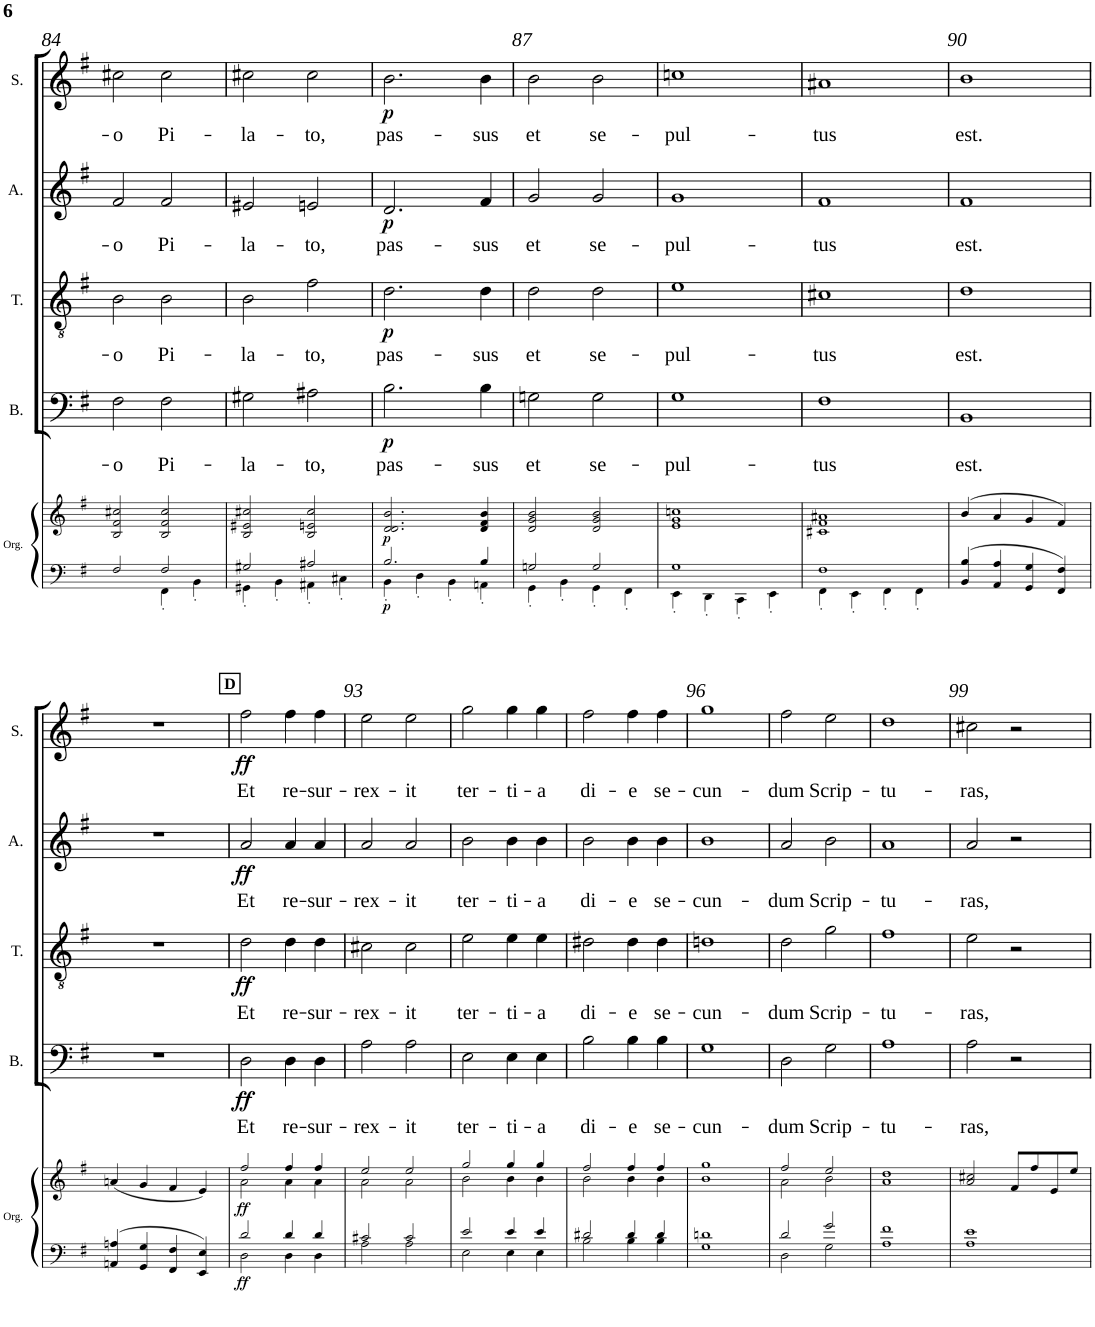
**kern	**kern	**dynam	**kern	**text	**dynam	**kern	**text	**dynam	**kern	**text	**dynam	**kern	**text	**dynam
*part5	*part5	*part5	*part4	*part4	*part4	*part3	*part3	*part3	*part2	*part2	*part2	*part1	*part1	*part1
*staff6	*staff5	*staff5/6	*staff4	*staff4	*staff4	*staff3	*staff3	*staff3	*staff2	*staff2	*staff2	*staff1	*staff1	*staff1
*I"Organ	*	*	*I"Bass	*	*	*I"Tenor	*	*	*I"Alto	*	*	*I"Soprano	*	*
*I'Org.	*	*	*I'B.	*	*	*I'T.	*	*	*I'A.	*	*	*I'S.	*	*
!!LO:PB:g=z
*clefF4	*clefG2	*	*clefF4	*	*	*clefGv2	*	*	*clefG2	*	*	*clefG2	*	*
*k[f#]	*k[f#]	*	*k[f#]	*	*	*k[f#]	*	*	*k[f#]	*	*	*k[f#]	*	*
*M2/2	*M2/2	*	*M2/2	*	*	*M2/2	*	*	*M2/2	*	*	*M2/2	*	*
*met(c|)	*met(c|)	*	*met(c|)	*	*	*met(c|)	*	*	*met(c|)	*	*	*met(c|)	*	*
=84	=84	=84	=84	=84	=84	=84	=84	=84	=84	=84	=84	=84	=84	=84
*^	*	*	*	*	*	*	*	*	*	*	*	*	*	*
!	!	!	!	!	!LO:LY:b	!	!	!LO:LY:b	!	!	!LO:LY:b	!	!	!LO:LY:b	!
2F#/	2ryy	2B/ 2f#/ 2cc#X/	.	2F#\	-o	.	2B\	-o	.	2f#/	-o	.	2cc#X\	-o	.
!	!	!	!	!	!LO:LY:b	!	!	!LO:LY:b	!	!	!LO:LY:b	!	!	!LO:LY:b	!
2F#/	4FF#'\	2B/ 2f#/ 2cc#/	.	2F#\	Pi-	.	2B\	Pi-	.	2f#/	Pi-	.	2cc#\	Pi-	.
.	4BB'\	.	.	.	.	.	.	.	.	.	.	.	.	.	.
=85	=85	=85	=85	=85	=85	=85	=85	=85	=85	=85	=85	=85	=85	=85	=85
!	!	!	!	!	!LO:LY:b	!	!	!LO:LY:b	!	!	!LO:LY:b	!	!	!LO:LY:b	!
2G#X/	4GG#X'\	2B/ 2e#X/ 2cc#X/	.	2G#X\	-la-	.	2B\	-la-	.	2e#X/	-la-	.	2cc#X\	-la-	.
.	4BB'\	.	.	.	.	.	.	.	.	.	.	.	.	.	.
!	!	!	!	!	!LO:LY:b	!	!	!LO:LY:b	!	!	!LO:LY:b	!	!	!LO:LY:b	!
2A#X/	4AA#X'\	2B/ 2en/ 2cc#/	.	2A#X\	-to,	.	2f#\	-to,	.	2en/	-to,	.	2cc#\	-to,	.
.	4C#X'\	.	.	.	.	.	.	.	.	.	.	.	.	.	.
=86	=86	=86	=86	=86	=86	=86	=86	=86	=86	=86	=86	=86	=86	=86	=86
!	!	!	!LO:DY:b=2	!	!LO:LY:b	!	!	!LO:LY:b	!	!	!LO:LY:b	!	!	!LO:LY:b	!
!	!	!	!LO:DY:n=1:b	!	!	!LO:DY:b	!	!	!LO:DY:b	!	!	!LO:DY:b	!	!	!LO:DY:b
2.B/	4BB'\	2.d/ 2.d/ 2.b/	p p	2.B\	pas-	p	2.d\	pas-	p	2.d/	pas-	p	2.b\	pas-	p
.	4D'\	.	.	.	.	.	.	.	.	.	.	.	.	.	.
.	4BB'\	.	.	.	.	.	.	.	.	.	.	.	.	.	.
!	!	!	!	!	!LO:LY:b	!	!	!LO:LY:b	!	!	!LO:LY:b	!	!	!LO:LY:b	!
4B/	4AAn'\	4d/ 4f#/ 4b/	.	4B\	-sus	.	4d\	-sus	.	4f#/	-sus	.	4b\	-sus	.
=87	=87	=87	=87	=87	=87	=87	=87	=87	=87	=87	=87	=87	=87	=87	=87
!	!	!	!	!	!LO:LY:b	!	!	!LO:LY:b	!	!	!LO:LY:b	!	!	!LO:LY:b	!
2Gn/	4GG'\	2d/ 2g/ 2b/	.	2Gn\	et	.	2d\	et	.	2g/	et	.	2b\	et	.
.	4BB'\	.	.	.	.	.	.	.	.	.	.	.	.	.	.
!	!	!	!	!	!LO:LY:b	!	!	!LO:LY:b	!	!	!LO:LY:b	!	!	!LO:LY:b	!
2G/	4GG'\	2d/ 2g/ 2b/	.	2G\	se-	.	2d\	se-	.	2g/	se-	.	2b\	se-	.
.	4FF#'\	.	.	.	.	.	.	.	.	.	.	.	.	.	.
=88	=88	=88	=88	=88	=88	=88	=88	=88	=88	=88	=88	=88	=88	=88	=88
!	!	!	!	!	!LO:LY:b	!	!	!LO:LY:b	!	!	!LO:LY:b	!	!	!LO:LY:b	!
1G	4EE'\	1e 1g 1ccn	.	1G	-pul-	.	1e	-pul-	.	1g	-pul-	.	1ccn	-pul-	.
.	4DD'\	.	.	.	.	.	.	.	.	.	.	.	.	.	.
.	4CC'\	.	.	.	.	.	.	.	.	.	.	.	.	.	.
.	4EE'\	.	.	.	.	.	.	.	.	.	.	.	.	.	.
=89	=89	=89	=89	=89	=89	=89	=89	=89	=89	=89	=89	=89	=89	=89	=89
!	!	!	!	!	!LO:LY:b	!	!	!LO:LY:b	!	!	!LO:LY:b	!	!	!LO:LY:b	!
1F#	4FF#'\	1c#X 1f# 1a#X	.	1F#	-tus	.	1c#X	-tus	.	1f#	-tus	.	1a#X	-tus	.
.	4EE'\	.	.	.	.	.	.	.	.	.	.	.	.	.	.
.	4FF#'\	.	.	.	.	.	.	.	.	.	.	.	.	.	.
.	4FF#'\	.	.	.	.	.	.	.	.	.	.	.	.	.	.
=90	=90	=90	=90	=90	=90	=90	=90	=90	=90	=90	=90	=90	=90	=90	=90
!	!	!	!	!	!LO:LY:b	!	!	!LO:LY:b	!	!	!LO:LY:b	!	!	!LO:LY:b	!
*v	*v	*	*	*	*	*	*	*	*	*	*	*	*	*	*
4BB/ 4B/	(>4b/	.	1BB	est.	.	1d	est.	.	1f#	est.	.	1b	est.	.
4AA/ 4A/	4a/	.	.	.	.	.	.	.	.	.	.	.	.	.
4GG/ 4G/	4g/	.	.	.	.	.	.	.	.	.	.	.	.	.
4FF#/ 4F#/	4f#/)	.	.	.	.	.	.	.	.	.	.	.	.	.
!!LO:LB:g=z
=91	=91	=91	=91	=91	=91	=91	=91	=91	=91	=91	=91	=91	=91	=91
4AAn/ 4An/	(<4an/	.	1r	.	.	1r	.	.	1r	.	.	1r	.	.
4GG/ 4G/	4g/	.	.	.	.	.	.	.	.	.	.	.	.	.
4FF#/ 4F#/	4f#/	.	.	.	.	.	.	.	.	.	.	.	.	.
4EE/ 4E/	4e/)	.	.	.	.	.	.	.	.	.	.	.	.	.
!!LO:REH:place=s1:a:B:cj:t=D
=92	=92	=92	=92	=92	=92	=92	=92	=92	=92	=92	=92	=92	=92	=92
*^	*^	*	*	*	*	*	*	*	*	*	*	*	*	*
!	!	!	!	!LO:DY:b=2	!	!LO:LY:b	!	!	!LO:LY:b	!	!	!LO:LY:b	!	!	!LO:LY:b	!
!	!	!	!	!LO:DY:n=1:b	!	!	!LO:DY:b	!	!	!LO:DY:b	!	!	!LO:DY:b	!	!	!LO:DY:b
2d/	2D\	2ff#/	2a\	ff ff	2D\	Et	ff	2d\	Et	ff	2a/	Et	ff	2ff#\	Et	ff
!	!	!	!	!	!	!LO:LY:b	!	!	!LO:LY:b	!	!	!LO:LY:b	!	!	!LO:LY:b	!
4d/	4D\	4ff#/	4a\	.	4D\	re-	.	4d\	re-	.	4a/	re-	.	4ff#\	re-	.
!	!	!	!	!	!	!LO:LY:b	!	!	!LO:LY:b	!	!	!LO:LY:b	!	!	!LO:LY:b	!
4d/	4D\	4ff#/	4a\	.	4D\	-sur-	.	4d\	-sur-	.	4a/	-sur-	.	4ff#\	-sur-	.
=93	=93	=93	=93	=93	=93	=93	=93	=93	=93	=93	=93	=93	=93	=93	=93	=93
!	!	!	!	!	!	!LO:LY:b	!	!	!LO:LY:b	!	!	!LO:LY:b	!	!	!LO:LY:b	!
2c#X/	2A\	2ee/	2a\	.	2A\	-rex-	.	2c#X\	-rex-	.	2a/	-rex-	.	2ee\	-rex-	.
!	!	!	!	!	!	!LO:LY:b	!	!	!LO:LY:b	!	!	!LO:LY:b	!	!	!LO:LY:b	!
2c#/	2A\	2ee/	2a\	.	2A\	-it	.	2c#\	-it	.	2a/	-it	.	2ee\	-it	.
=94	=94	=94	=94	=94	=94	=94	=94	=94	=94	=94	=94	=94	=94	=94	=94	=94
!	!	!	!	!	!	!LO:LY:b	!	!	!LO:LY:b	!	!	!LO:LY:b	!	!	!LO:LY:b	!
2e/	2E\	2gg/	2b\	.	2E\	ter-	.	2e\	ter-	.	2b\	ter-	.	2gg\	ter-	.
!	!	!	!	!	!	!LO:LY:b	!	!	!LO:LY:b	!	!	!LO:LY:b	!	!	!LO:LY:b	!
4e/	4E\	4gg/	4b\	.	4E\	-ti-	.	4e\	-ti-	.	4b\	-ti-	.	4gg\	-ti-	.
!	!	!	!	!	!	!LO:LY:b	!	!	!LO:LY:b	!	!	!LO:LY:b	!	!	!LO:LY:b	!
4e/	4E\	4gg/	4b\	.	4E\	-a	.	4e\	-a	.	4b\	-a	.	4gg\	-a	.
=95	=95	=95	=95	=95	=95	=95	=95	=95	=95	=95	=95	=95	=95	=95	=95	=95
!	!	!	!	!	!	!LO:LY:b	!	!	!LO:LY:b	!	!	!LO:LY:b	!	!	!LO:LY:b	!
2d#X/	2B\	2ff#/	2b\	.	2B\	di-	.	2d#X\	di-	.	2b\	di-	.	2ff#\	di-	.
!	!	!	!	!	!	!LO:LY:b	!	!	!LO:LY:b	!	!	!LO:LY:b	!	!	!LO:LY:b	!
4d#/	4B\	4ff#/	4b\	.	4B\	-e	.	4d#\	-e	.	4b\	-e	.	4ff#\	-e	.
!	!	!	!	!	!	!LO:LY:b	!	!	!LO:LY:b	!	!	!LO:LY:b	!	!	!LO:LY:b	!
4d#/	4B\	4ff#/	4b\	.	4B\	se-	.	4d#\	se-	.	4b\	se-	.	4ff#\	se-	.
=96	=96	=96	=96	=96	=96	=96	=96	=96	=96	=96	=96	=96	=96	=96	=96	=96
!	!	!	!	!	!	!LO:LY:b	!	!	!LO:LY:b	!	!	!LO:LY:b	!	!	!LO:LY:b	!
1dn	1G	1gg	1b	.	1G	-cun-	.	1dn	-cun-	.	1b	-cun-	.	1gg	-cun-	.
=97	=97	=97	=97	=97	=97	=97	=97	=97	=97	=97	=97	=97	=97	=97	=97	=97
!	!	!	!	!	!	!LO:LY:b	!	!	!LO:LY:b	!	!	!LO:LY:b	!	!	!LO:LY:b	!
2d/	2D\	2ff#/	2a\	.	2D\	-dum	.	2d\	-dum	.	2a/	-dum	.	2ff#\	-dum	.
!	!	!	!	!	!	!LO:LY:b	!	!	!LO:LY:b	!	!	!LO:LY:b	!	!	!LO:LY:b	!
2g/	2G\	2ee/	2b\	.	2G\	Scrip-	.	2g\	Scrip-	.	2b\	Scrip-	.	2ee\	Scrip-	.
=98	=98	=98	=98	=98	=98	=98	=98	=98	=98	=98	=98	=98	=98	=98	=98	=98
!	!	!	!	!	!	!LO:LY:b	!	!	!LO:LY:b	!	!	!LO:LY:b	!	!	!LO:LY:b	!
1f#	1A	1dd	1a	.	1A	-tu-	.	1f#	-tu-	.	1a	-tu-	.	1dd	-tu-	.
=99	=99	=99	=99	=99	=99	=99	=99	=99	=99	=99	=99	=99	=99	=99	=99	=99
!	!	!	!	!	!	!LO:LY:b	!	!	!LO:LY:b	!	!	!LO:LY:b	!	!	!LO:LY:b	!
*v	*v	*	*	*	*	*	*	*	*	*	*	*	*	*	*	*
*	*v	*v	*	*	*	*	*	*	*	*	*	*	*	*	*
1A 1e	2a/ 2cc#X/	.	2A\	-ras,	.	2e\	-ras,	.	2a/	-ras,	.	2cc#X\	-ras,	.
.	8f#/L	.	2r	.	.	2r	.	.	2r	.	.	2r	.	.
.	8ff#/	.	.	.	.	.	.	.	.	.	.	.	.	.
.	8e/	.	.	.	.	.	.	.	.	.	.	.	.	.
.	8ee/J	.	.	.	.	.	.	.	.	.	.	.	.	.
=	=	=	=	=	=	=	=	=	=	=	=	=	=	=
*-	*-	*-	*-	*-	*-	*-	*-	*-	*-	*-	*-	*-	*-	*-
